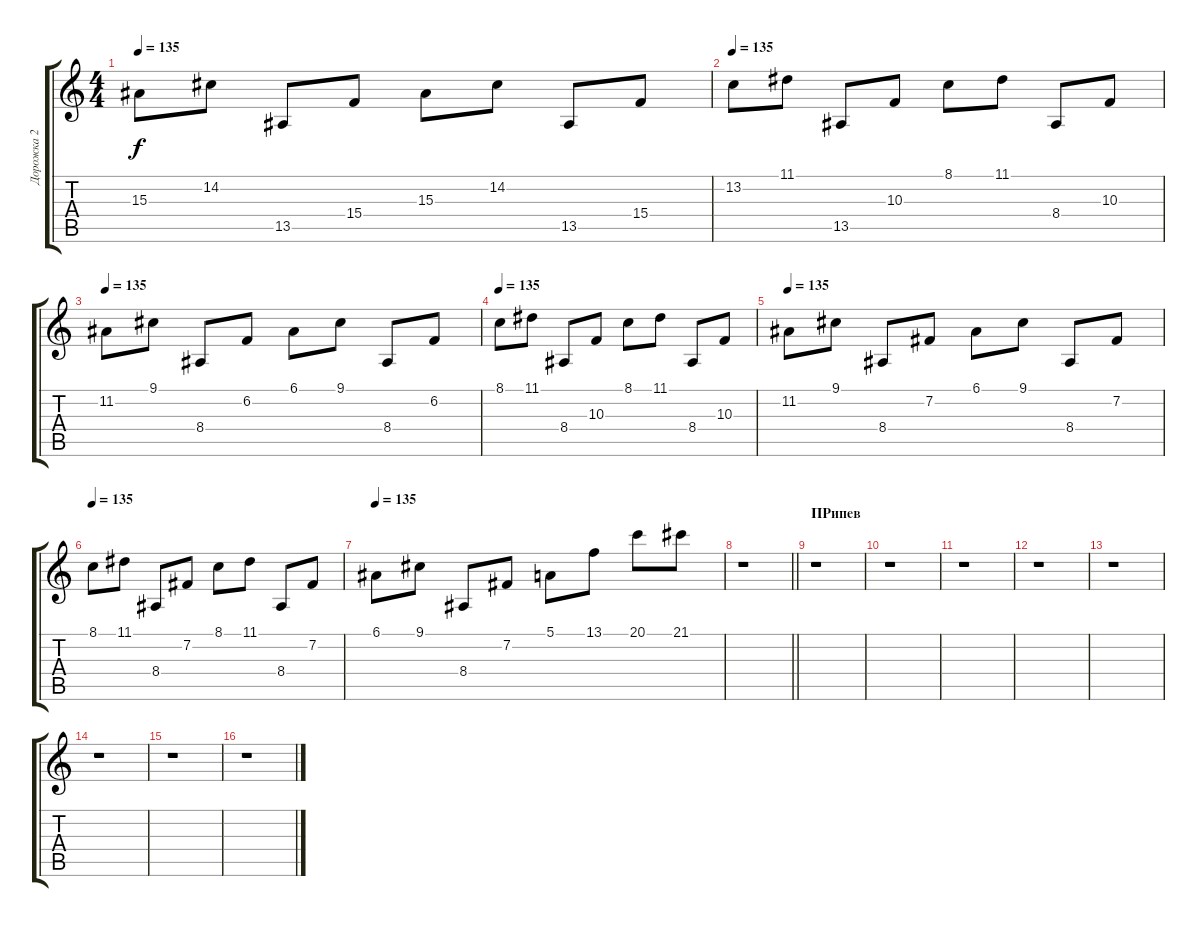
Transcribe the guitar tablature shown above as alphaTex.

\track ("Дорожка 2" "Дорожка 2") {instrument harpsichord}
\staff {score tabs}
\tuning (E4 B3 G3 D3 A2 E2) {hide}
\ts (4 4)
\tempo 135
\clef g2
\ks c
15.3.8{dy f instrument brightacousticpiano} 14.2.8 13.5.8 15.4.8 15.3.8 14.2.8 13.5.8 15.4.8 |
\tempo 135
13.2.8 11.1.8 13.5.8 10.3.8 8.1.8 11.1.8 8.4.8 10.3.8 |
\tempo 135
11.2.8{instrument brightacousticpiano} 9.1.8 8.4.8 6.2.8 6.1.8 9.1.8 8.4.8 6.2.8 |
\tempo 135
8.1.8 11.1.8 8.4.8 10.3.8 8.1.8 11.1.8 8.4.8 10.3.8 |
\tempo 135
11.2.8 9.1.8 8.4.8 7.2.8 6.1.8 9.1.8 8.4.8 7.2.8 |
\tempo 135
8.1.8 11.1.8 8.4.8 7.2.8 8.1.8 11.1.8 8.4.8 7.2.8 |
\tempo 135
6.1.8 9.1.8 8.4.8 7.2.8 5.1.8 13.1.8 20.1.8 21.1.8 |
\barLineRight lightlight
r.1 |
\section ("" "ПРипев")
r.1 |
r.1 |
r.1 |
r.1 |
r.1 |
r.1 |
r.1 |
r.1
